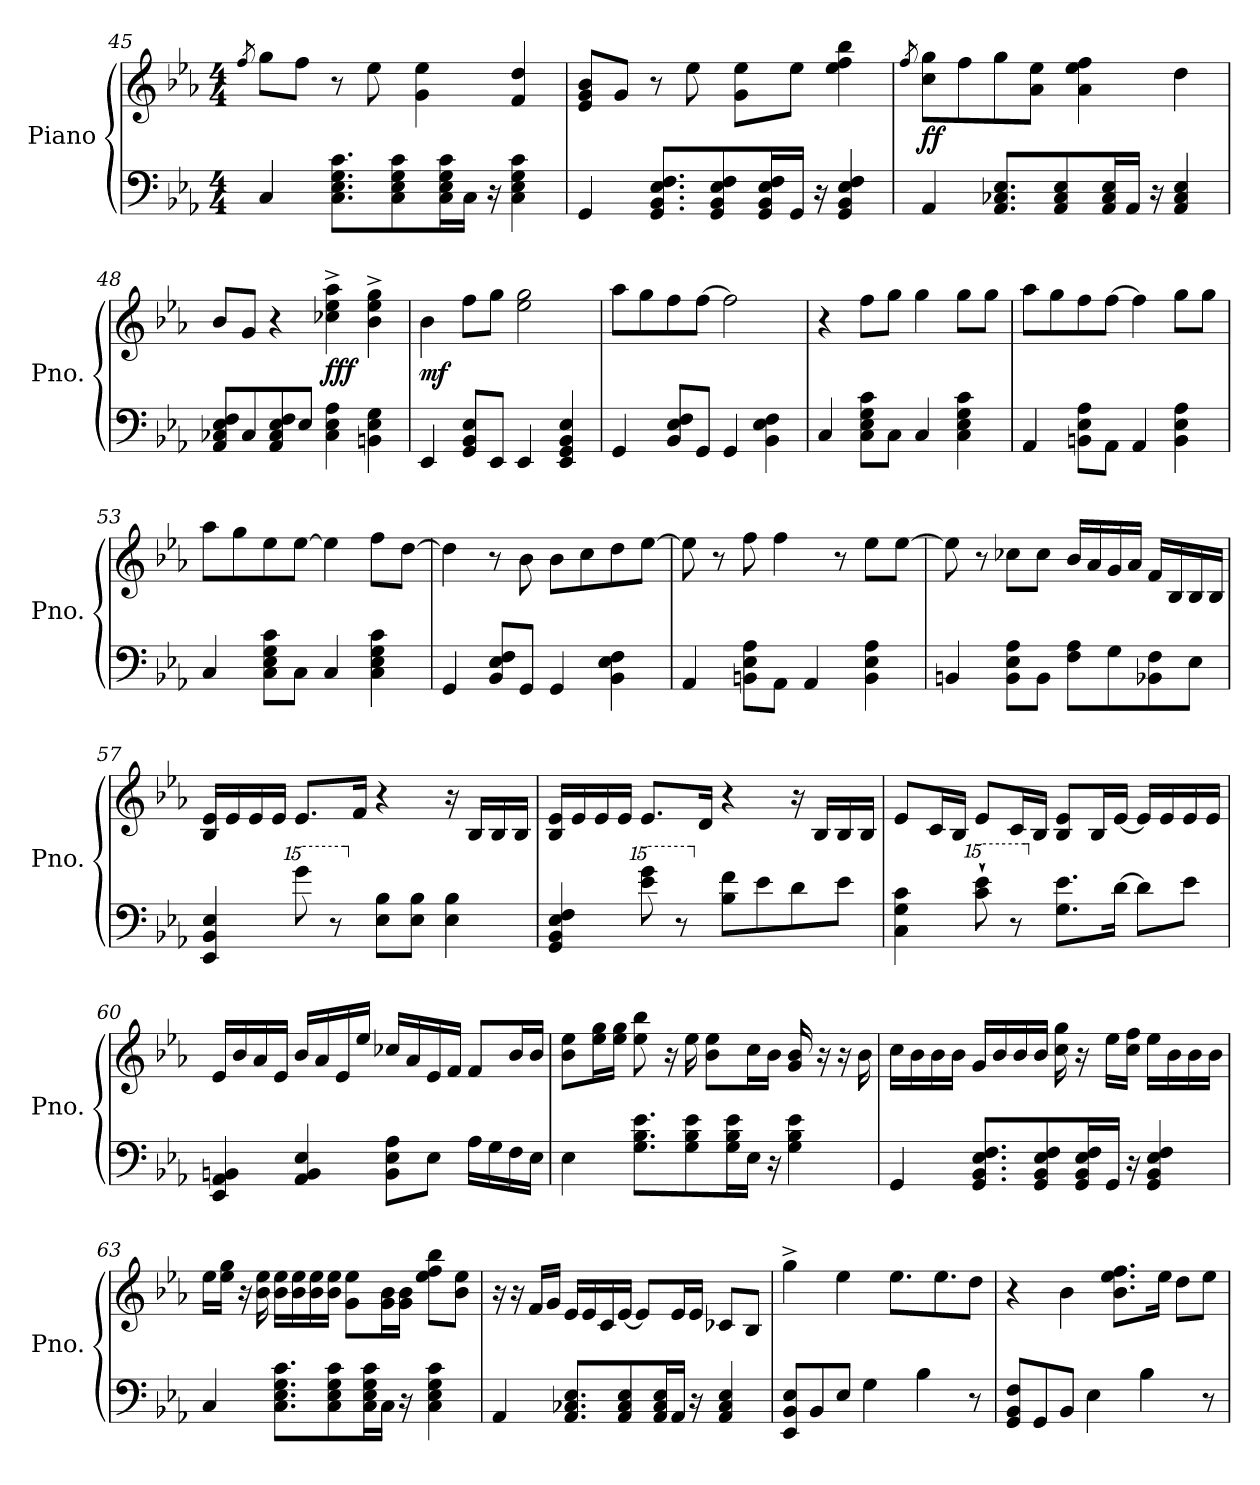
**kern	**kern	**dynam
*part1	*part1	*part1
*staff2	*staff1	*staff1/2
*I"Piano	*	*
*I'Pno.	*	*
*clefF4	*clefG2	*
*k[b-e-a-]	*k[b-e-a-]	*
*M4/4	*M4/4	*
=45	=45	=45
.	8qff/	.
4C/	8gg\L	.
.	8ff\J	.
8.C\ 8.E-\ 8.G\ 8.c\L	8r	.
.	8ee-\	.
8C\ 8E-\ 8G\ 8c\	.	.
.	4g\ 4ee-\	.
16C\ 16E-\ 16G\ 16c\L	.	.
16C\JJ	.	.
16r	.	.
4C\ 4E-\ 4G\ 4c\	4f/ 4dd/	.
=46	=46	=46
4GG/	8e-/ 8g/ 8b-/L	.
.	8g/J	.
8.GG/ 8.BB-/ 8.E-/ 8.F/L	8r	.
.	8ee-\	.
8GG/ 8BB-/ 8E-/ 8F/	.	.
.	8g\ 8ee-\L	.
16GG/ 16BB-/ 16E-/ 16F/L	.	.
16GG/JJ	8ee-\J	.
16r	.	.
4GG/ 4BB-/ 4E-/ 4F/	4ee-\ 4ff\ 4bb-\	.
!!LO:LB:g=z
=47	=47	=47
.	8qff/	.
!	!	!LO:DY:b
4AA-/	8cc\ 8gg\L	ff
.	8ff\	.
8.AA-/ 8.C-X/ 8.E-/L	8gg\	.
.	8a-\ 8ee-\J	.
8AA-/ 8C-/ 8E-/	.	.
.	4a-\ 4ee-\ 4ff\	.
16AA-/ 16C-/ 16E-/L	.	.
16AA-/JJ	.	.
16r	.	.
4AA-/ 4C-/ 4E-/	4dd\	.
=48	=48	=48
8AA-/ 8C-X/ 8E-/ 8F/L	8b-/L	.
8C-/	8g/J	.
8AA-/ 8C-/ 8E-/ 8F/	4r	.
8E-/J	.	.
!	!	!LO:DY:b
4C-\ 4E-\ 4A-\	4cc-X\^ 4ee-\^ 4aa-\^	fff
4BBn\ 4E-\ 4G\	4b-\^ 4ee-\^ 4gg\^	.
=49	=49	=49
!	!	!LO:DY:b
4EE-/	4b-\	mf
8GG/ 8BB-/ 8E-/L	8ff\L	.
8EE-/J	8gg\J	.
4EE-/	2ee-\ 2gg\	.
4EE-/ 4GG/ 4BB-/ 4E-/	.	.
=50	=50	=50
4GG/	8aa-\L	.
.	8gg\	.
8BB-/ 8E-/ 8F/L	8ff\	.
8GG/J	[8ff\J	.
4GG/	2ff\]	.
4BB-\ 4E-\ 4F\	.	.
=51	=51	=51
4C/	4r	.
8C\ 8E-\ 8G\ 8c\L	8ff\L	.
8C\J	8gg\J	.
4C/	4gg\	.
4C\ 4E-\ 4G\ 4c\	8gg\L	.
.	8gg\J	.
!!LO:LB:g=z
=52	=52	=52
4AA-/	8aa-\L	.
.	8gg\	.
8BBn\ 8E-\ 8A-\L	8ff\	.
8AA-\J	[8ff\J	.
4AA-/	4ff\]	.
4BB\ 4E-\ 4A-\	8gg\L	.
.	8gg\J	.
=53	=53	=53
4C/	8aa-\L	.
.	8gg\	.
8C\ 8E-\ 8G\ 8c\L	8ee-\	.
8C\J	[8ee-\J	.
4C/	4ee-\]	.
4C\ 4E-\ 4G\ 4c\	8ff\L	.
.	[8dd\J	.
=54	=54	=54
4GG/	4dd\]	.
8BB-/ 8E-/ 8F/L	8r	.
8GG/J	8b-\	.
4GG/	8b-\L	.
.	8cc\	.
4BB-\ 4E-\ 4F\	8dd\	.
.	[8ee-\J	.
=55	=55	=55
4AA-/	8ee-\]	.
.	8r	.
8BBn\ 8E-\ 8A-\L	8ff\	.
8AA-\J	4ff\	.
4AA-/	.	.
.	8r	.
4BB\ 4E-\ 4A-\	8ee-\L	.
.	[8ee-\J	.
=56	=56	=56
4BBn/	8ee-\]	.
.	8r	.
8BB\ 8E-\ 8A-\L	8cc-X\L	.
8BB\J	8cc-\J	.
8F\ 8A-\L	16b-/LL	.
.	16a-/	.
8G\	16g/	.
.	16a-/JJ	.
8BB-X\ 8F\	16f/LL	.
.	16B-/	.
8E-\J	16B-/	.
.	16B-/JJ	.
!!LO:LB:g=z
=57	=57	=57
4EE-/ 4BB-/ 4E-/	16B-/ 16e-/LL	.
.	16e-/	.
.	16e-/	.
.	16e-/JJ	.
*15ma	*	*
8ggg\	8.e-/L	.
8r	.	.
.	16f/Jk	.
*X15ma	*	*
8E-\ 8B-\L	4r	.
8E-\ 8B-\J	.	.
4E-\ 4B-\	16r	.
.	16B-/LL	.
.	16B-/	.
.	16B-/JJ	.
=58	=58	=58
4GG/ 4BB-/ 4E-/ 4F/	16B-/ 16e-/LL	.
.	16e-/	.
.	16e-/	.
.	16e-/JJ	.
*15ma	*	*
8eee-\ 8ggg\	8.e-/L	.
8r	.	.
.	16d/Jk	.
*X15ma	*	*
8B-\ 8f\L	4r	.
8e-\	.	.
8d\	16r	.
.	16B-/LL	.
8e-\J	16B-/	.
.	16B-/JJ	.
=59	=59	=59
4C\ 4G\ 4c\	8e-/L	.
.	16c/L	.
.	16B-/JJ	.
*15ma	*	*
8ccc\` 8eee-\`	8e-/L	.
8r	16c/L	.
.	16B-/JJ	.
*X15ma	*	*
8.G\ 8.e-\L	8B-/ 8e-/L	.
.	16B-/L	.
[16d\Jk	[16e-/JJ	.
8d\L]	16e-/LL]	.
.	16e-/	.
8e-\J	16e-/	.
.	16e-/JJ	.
!!LO:PB:g=z
=60	=60	=60
4EE-/ 4AA-/ 4BBn/	16e-/LL	.
.	16b-/	.
.	16a-/	.
.	16e-/JJ	.
4AA-/ 4BB/ 4E-/	16b-/LL	.
.	16a-/	.
.	16e-/	.
.	16ee-/JJ	.
8BB\ 8E-\ 8A-\L	16cc-X/LL	.
.	16a-/	.
8E-\J	16e-/	.
.	16f/JJ	.
16A-\LL	8f/L	.
16G\	.	.
16F\	16b-/L	.
16E-\JJ	16b-/JJ	.
=61	=61	=61
4E-\	8b-\ 8ee-\L	.
.	16ee-\ 16gg\L	.
.	16ee-\ 16gg\JJ	.
8.G\ 8.B-\ 8.e-\L	8ee-\ 8bb-\	.
.	16r	.
8G\ 8B-\ 8e-\	16ee-\	.
.	8b-\ 8ee-\L	.
16G\ 16B-\ 16e-\L	.	.
16E-\JJ	16cc\L	.
16r	16b-\JJ	.
4G\ 4B-\ 4e-\	16g/ 16b-/	.
.	16r	.
.	16r	.
.	16b-\	.
!!LO:LB:g=z
=62	=62	=62
4GG/	16cc\LL	.
.	16b-\	.
.	16b-\	.
.	16b-\JJ	.
8.GG/ 8.BB-/ 8.E-/ 8.F/L	16g/LL	.
.	16b-/	.
.	16b-/	.
8GG/ 8BB-/ 8E-/ 8F/	16b-/JJ	.
.	16cc\ 16gg\	.
16GG/ 16BB-/ 16E-/ 16F/L	16r	.
16GG/JJ	16ee-\LL	.
16r	16cc\ 16ff\JJ	.
4GG/ 4BB-/ 4E-/ 4F/	16ee-\LL	.
.	16b-\	.
.	16b-\	.
.	16b-\JJ	.
=63	=63	=63
4C/	16ee-\LL	.
.	16ee-\ 16gg\JJ	.
.	16r	.
.	16b-\ 16ee-\	.
8.C\ 8.E-\ 8.G\ 8.c\L	16b-\ 16ee-\LL	.
.	16b-\ 16ee-\	.
.	16b-\ 16ee-\	.
8C\ 8E-\ 8G\ 8c\	16b-\ 16ee-\JJ	.
.	8g\ 8ee-\L	.
16C\ 16E-\ 16G\ 16c\L	.	.
16C\JJ	16g\ 16b-\L	.
16r	16g\ 16b-\JJ	.
4C\ 4E-\ 4G\ 4c\	8ee-\ 8ff\ 8bb-\L	.
.	8b-\ 8ee-\J	.
=64	=64	=64
4AA-/	16r	.
.	16r	.
.	16f/LL	.
.	16g/JJ	.
8.AA-/ 8.C-X/ 8.E-/L	16e-/LL	.
.	16e-/	.
.	16c/	.
8AA-/ 8C-/ 8E-/	[16e-/JJ	.
.	8e-/L]	.
16AA-/ 16C-/ 16E-/L	.	.
16AA-/JJ	16e-/L	.
16r	16e-/JJ	.
4AA-/ 4C-/ 4E-/	8c-X/L	.
.	8B-/J	.
!!LO:LB:g=z
=65	=65	=65
8EE-/ 8BB-/ 8E-/L	4gg^\	.
8BB-/	.	.
8E-/J	4ee-\	.
4G\	.	.
.	8.ee-\L	.
4B-\	.	.
.	8.ee-\	.
8r	8dd\J	.
=66	=66	=66
8GG/ 8BB-/ 8F/L	4r	.
8GG/	.	.
8BB-/J	4b-\	.
4E-\	.	.
.	8.b-\ 8.ee-\ 8.ff\L	.
4B-\	.	.
.	16ee-\Jk	.
.	8dd\L	.
8r	8ee-\J	.
=	=	=
*-	*-	*-
